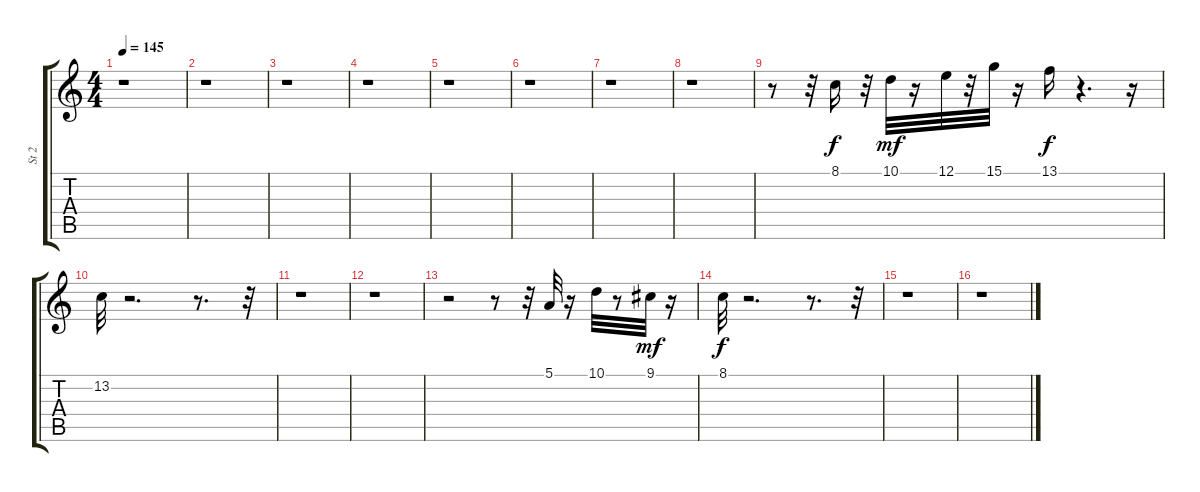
\track ("St 2" "St 2") {instrument pizzicatostrings}
\staff {score tabs}
\tuning (E4 B3 G3 D3 A2 E2) {hide}
\ts (4 4)
\tempo 145
\clef g2
\ks c
r.1{dy f} |
r.1 |
r.1 |
r.1 |
r.1 |
r.1 |
r.1 |
r.1 |
r.8 r.32 8.1.16 r.32 10.1.32{dy mf} r.16 12.1.32 r.32 15.1.32 r.16 13.1.16{dy f} r.4{d} r.16 |
13.2.32 r.2{d} r.8{d} r.32 |
r.1 |
r.1 |
r.2 r.8 r.32 5.1.32 r.16 10.1.32 r.8 9.1.32{dy mf} r.16 |
8.1.32{dy f} r.2{d} r.8{d} r.32 |
r.1 |
r.1
